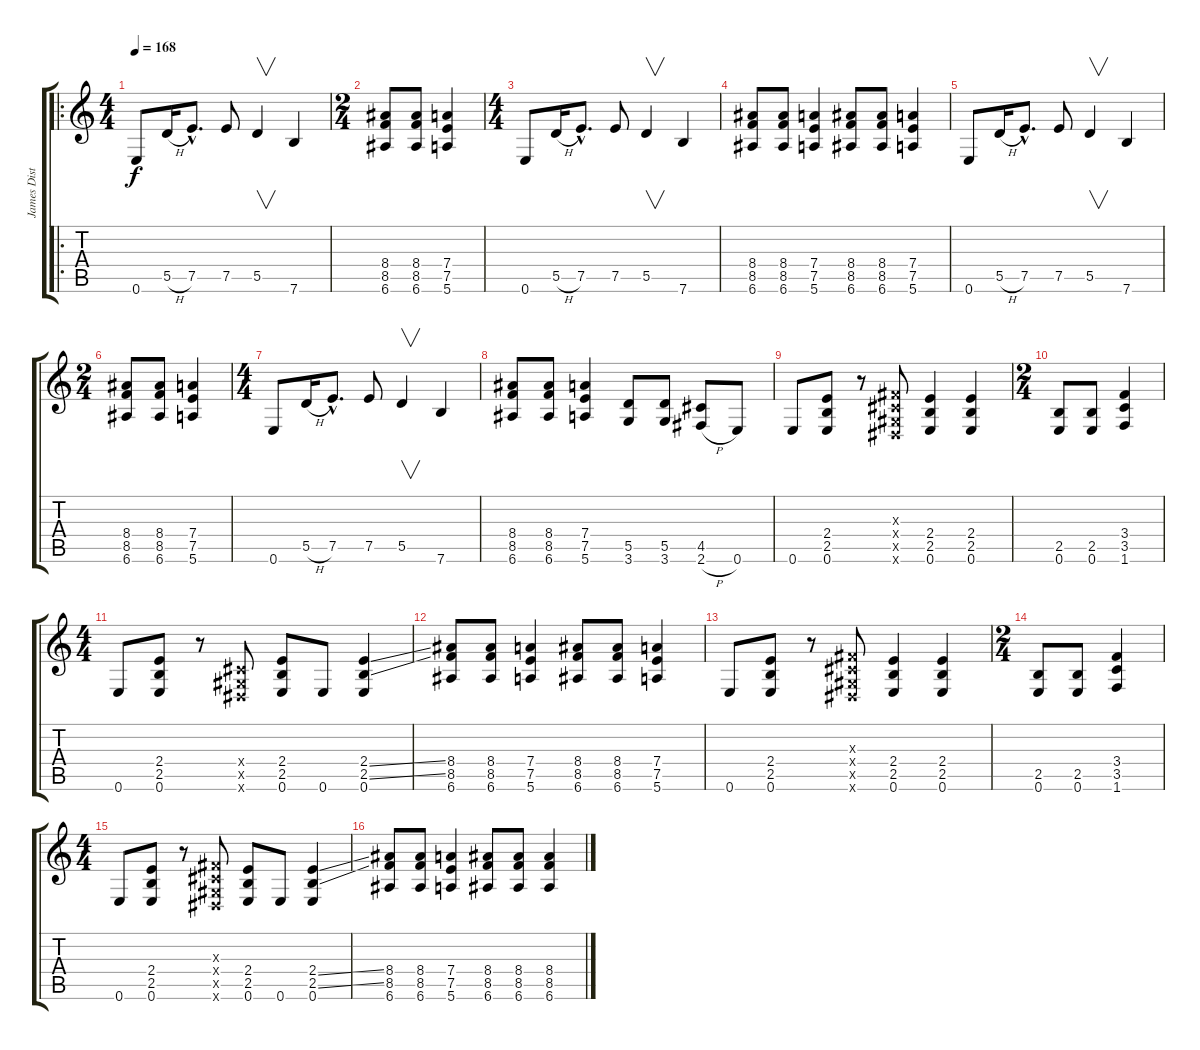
\track ("James Distortion" "James Dist") {instrument distortionguitar}
\staff {score tabs}
\tuning (E4 B3 G3 D3 A2 E2) {hide}
\ro
\ts (4 4)
\tempo 168
\clef g2
\ks c
0.6.8{dy f} 5.5{h}.16 7.5{hac}.8{d} 7.5.8 5.5.4{v} 7.6.4 |
\ts (2 4)
(8.4 8.5 6.6).8 (8.4 8.5 6.6).8 (7.4 7.5 5.6).4 |
\ts (4 4)
0.6.8 5.5{h}.16 7.5{hac}.8{d} 7.5.8 5.5.4{v} 7.6.4 |
(8.4 8.5 6.6).8 (8.4 8.5 6.6).8 (7.4 7.5 5.6).4 (8.4 8.5 6.6).8 (8.4 8.5 6.6).8 (7.4 7.5 5.6).4 |
0.6.8 5.5{h}.16 7.5{hac}.8{d} 7.5.8 5.5.4{v} 7.6.4 |
\ts (2 4)
(8.4 8.5 6.6).8 (8.4 8.5 6.6).8 (7.4 7.5 5.6).4 |
\ts (4 4)
0.6.8 5.5{h}.16 7.5{hac}.8{d} 7.5.8 5.5.4{v} 7.6.4 |
(8.4 8.5 6.6).8 (8.4 8.5 6.6).8 (7.4 7.5 5.6).4 (5.5 3.6).8 (5.5 3.6).8 (4.5 2.6{h}).8 0.6.8 |
0.6.8 (2.4 2.5 0.6).8 r.8 (-1.3{x} -1.4{x} -1.5{x} -1.6{x}).8 (2.4 2.5 0.6).4 (2.4 2.5 0.6).4 |
\ts (2 4)
(2.5 0.6).8 (2.5 0.6).8 (3.4 3.5 1.6).4 |
\ts (4 4)
0.6.8 (2.4 2.5 0.6).8 r.8 (-1.4{x} -1.5{x} -1.6{x}).8 (2.4 2.5 0.6).8 0.6.8 (2.4{ss} 2.5{ss} 0.6).4 |
(8.4 8.5 6.6).8 (8.4 8.5 6.6).8 (7.4 7.5 5.6).4 (8.4 8.5 6.6).8 (8.4 8.5 6.6).8 (7.4 7.5 5.6).4 |
0.6.8 (2.4 2.5 0.6).8 r.8 (-1.3{x} -1.4{x} -1.5{x} -1.6{x}).8 (2.4 2.5 0.6).4 (2.4 2.5 0.6).4 |
\ts (2 4)
(2.5 0.6).8 (2.5 0.6).8 (3.4 3.5 1.6).4 |
\ts (4 4)
0.6.8 (2.4 2.5 0.6).8 r.8 (-1.3{x} -1.4{x} -1.5{x} -1.6{x}).8 (2.4 2.5 0.6).8 0.6.8 (2.4{ss} 2.5{ss} 0.6).4 |
(8.4 8.5 6.6).8 (8.4 8.5 6.6).8 (7.4 7.5 5.6).4 (8.4 8.5 6.6).8 (8.4 8.5 6.6).8 (8.4 8.5 6.6{ss}).4
